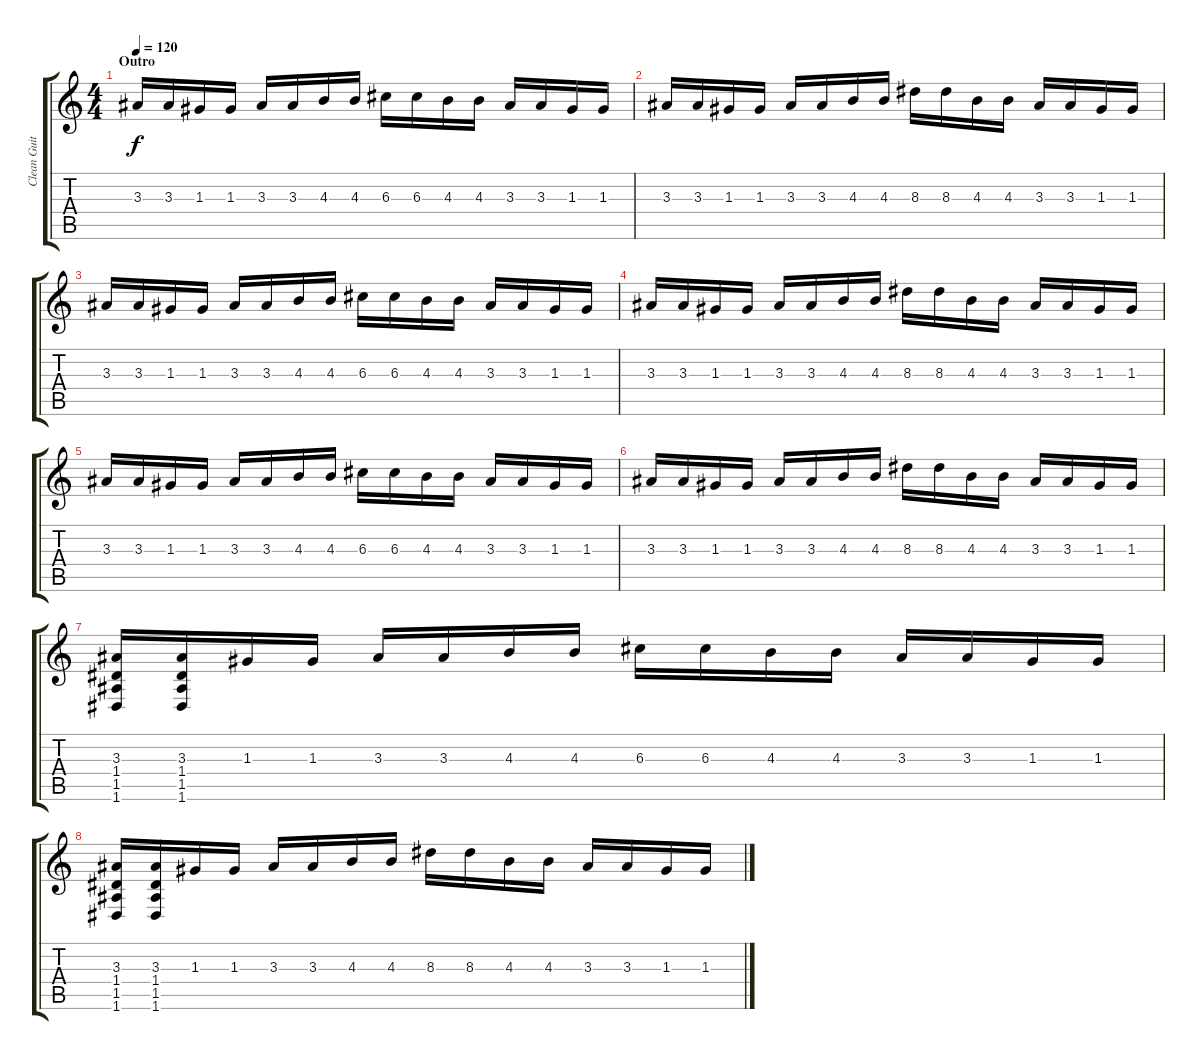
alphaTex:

\track ("Clean Guitar" "Clean Guit") {instrument acousticguitarsteel}
\staff {score tabs}
\tuning (E4 B3 G3 D3 A2 D2) {hide}
\ts (4 4)
\section ("" "Outro")
\tempo 120
\clef g2
\ks c
3.3.16{dy f} 3.3.16 1.3.16 1.3.16 3.3.16 3.3.16 4.3.16 4.3.16 6.3.16 6.3.16 4.3.16 4.3.16 3.3.16 3.3.16 1.3.16 1.3.16 |
3.3.16 3.3.16 1.3.16 1.3.16 3.3.16 3.3.16 4.3.16 4.3.16 8.3.16 8.3.16 4.3.16 4.3.16 3.3.16 3.3.16 1.3.16 1.3.16 |
3.3.16 3.3.16 1.3.16 1.3.16 3.3.16 3.3.16 4.3.16 4.3.16 6.3.16 6.3.16 4.3.16 4.3.16 3.3.16 3.3.16 1.3.16 1.3.16 |
3.3.16 3.3.16 1.3.16 1.3.16 3.3.16 3.3.16 4.3.16 4.3.16 8.3.16 8.3.16 4.3.16 4.3.16 3.3.16 3.3.16 1.3.16 1.3.16 |
3.3.16 3.3.16 1.3.16 1.3.16 3.3.16 3.3.16 4.3.16 4.3.16 6.3.16 6.3.16 4.3.16 4.3.16 3.3.16 3.3.16 1.3.16 1.3.16 |
3.3.16 3.3.16 1.3.16 1.3.16 3.3.16 3.3.16 4.3.16 4.3.16 8.3.16 8.3.16 4.3.16 4.3.16 3.3.16 3.3.16 1.3.16 1.3.16 |
(3.3 1.4 1.5 1.6).16 (3.3 1.4 1.5 1.6).16 1.3.16 1.3.16 3.3.16 3.3.16 4.3.16 4.3.16 6.3.16 6.3.16 4.3.16 4.3.16 3.3.16 3.3.16 1.3.16 1.3.16 |
(3.3 1.4 1.5 1.6).16 (3.3 1.4 1.5 1.6).16 1.3.16 1.3.16 3.3.16 3.3.16 4.3.16 4.3.16 8.3.16 8.3.16 4.3.16 4.3.16 3.3.16 3.3.16 1.3.16 1.3.16
